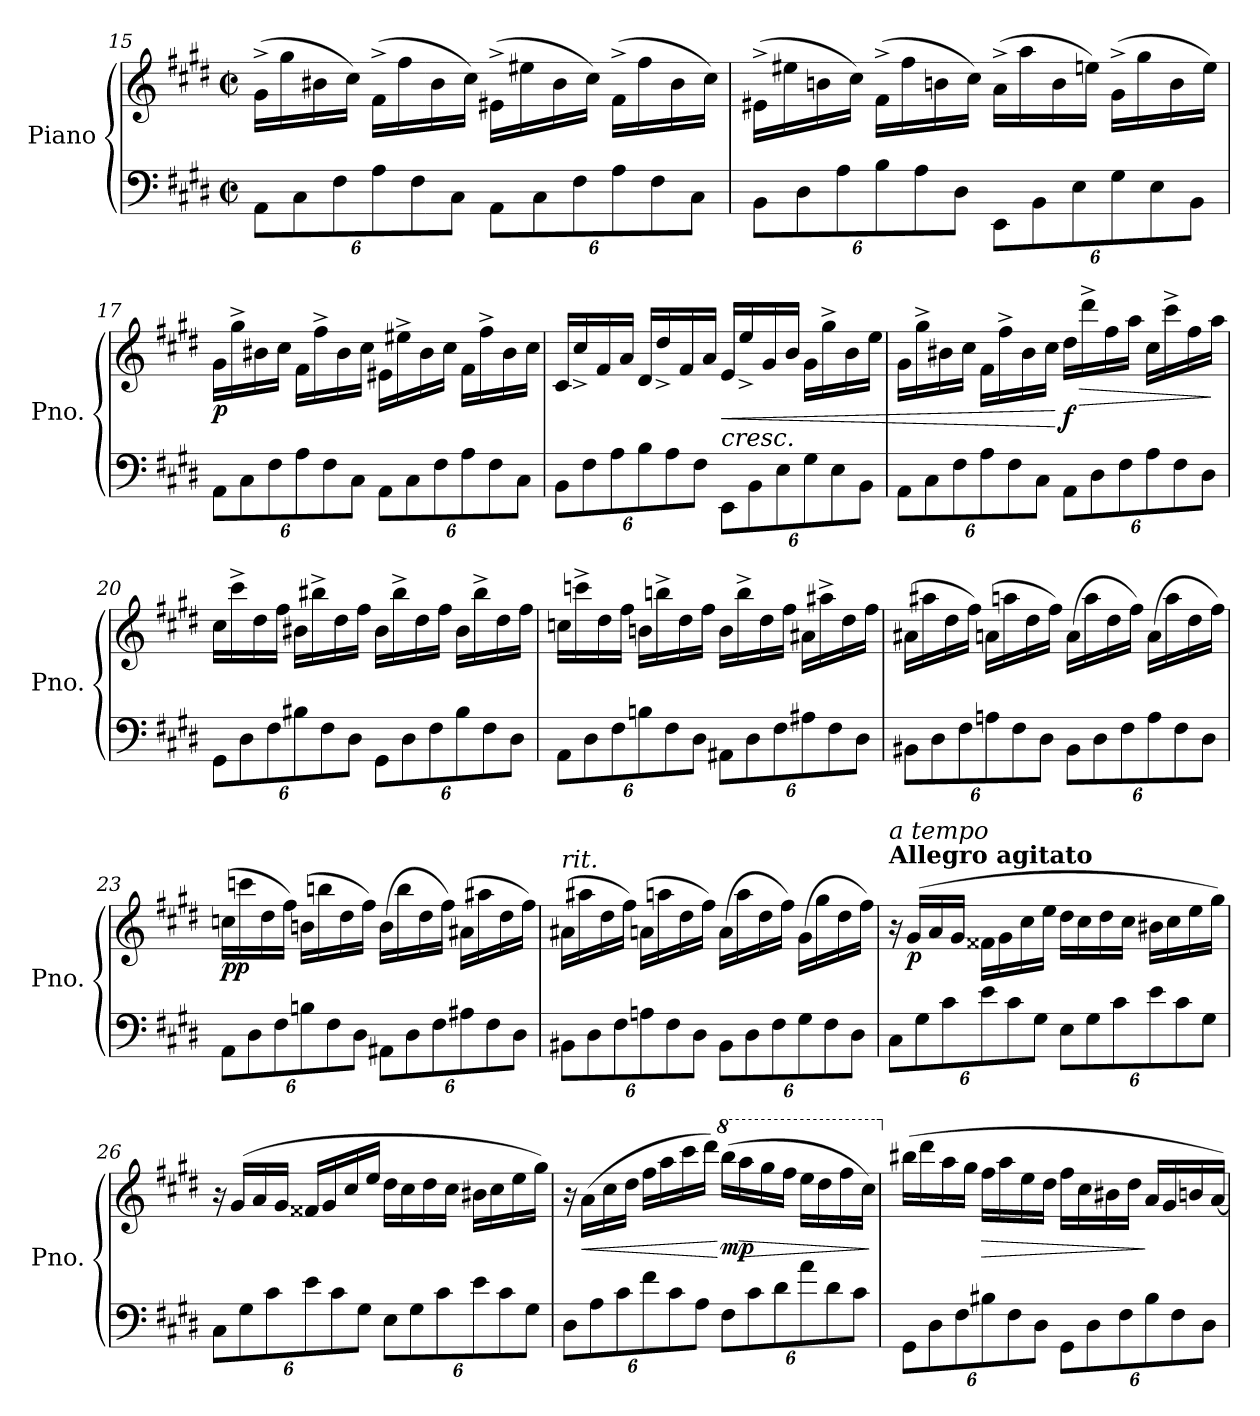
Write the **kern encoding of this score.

**kern	**kern	**dynam
*part1	*part1	*part1
*staff2	*staff1	*staff1/2
*I"Piano	*	*
*I'Pno.	*	*
!!LO:LB:g=z
*clefF4	*clefG2	*
*k[f#c#g#d#]	*k[f#c#g#d#]	*
*M2/2	*M2/2	*
*met(c|)	*met(c|)	*
*Xbrackettup	*	*
=15	=15	=15
12AA\L	(>16g#^\LL	.
.	16gg#\	.
12C#\	.	.
.	16b#X\	.
12F#\	.	.
.	16cc#\JJ)	.
12A\	(>16f#^\LL	.
.	16ff#\	.
12F#\	.	.
.	16b#\	.
12C#\J	.	.
.	16cc#\JJ)	.
12AA\L	(>16e#X^\LL	.
.	16ee#X\	.
12C#\	.	.
.	16b#\	.
12F#\	.	.
.	16cc#\JJ)	.
12A\	(>16f#^\LL	.
.	16ff#\	.
12F#\	.	.
.	16b#\	.
12C#\J	.	.
.	16cc#\JJ)	.
!!LO:PB:g=z
=16	=16	=16
12BB\L	(>16e#X^\LL	.
.	16ee#X\	.
12D#\	.	.
.	16bn\	.
12A\	.	.
.	16cc#\JJ)	.
12B\	(>16f#^\LL	.
.	16ff#\	.
12A\	.	.
.	16bn\	.
12D#\J	.	.
.	16cc#\JJ)	.
12EE\L	(>16a^\LL	.
.	16aa\	.
12BB\	.	.
.	16b\	.
12E\	.	.
.	16een\JJ)	.
12G#\	(>16g#^\LL	.
.	16gg#\	.
12E\	.	.
.	16b\	.
12BB\J	.	.
.	16ee\JJ)	.
!!LO:LB:g=z
=17	=17	=17
!	!	!LO:DY:b
12AA\L	16g#\LL	p
.	16gg#^\	.
12C#\	.	.
.	16b#X\	.
12F#\	.	.
.	16cc#\JJ	.
12A\	16f#\LL	.
.	16ff#^\	.
12F#\	.	.
.	16b#\	.
12C#\J	.	.
.	16cc#\JJ	.
12AA\L	16e#X\LL	.
.	16ee#X^\	.
12C#\	.	.
.	16b#\	.
12F#\	.	.
.	16cc#\JJ	.
12A\	16f#\LL	.
.	16ff#^\	.
12F#\	.	.
.	16b#\	.
12C#\J	.	.
.	16cc#\JJ	.
=18	=18	=18
12BB\L	16c#/LL	.
.	16cc#^/	.
12F#\	.	.
.	16f#/	.
12A\	.	.
.	16a/JJ	.
12B\	16d#/LL	.
.	16dd#^/	.
12A\	.	.
.	16f#/	.
12F#\J	.	.
.	16a/JJ	.
!	!LO:TX:b:i:t=cresc.	!
!	!	!LO:HP:b
12EE\L	16e/LL	<
.	16ee^/	.
12BB\	.	.
.	16g#/	.
12E\	.	.
.	16b/JJ	.
12G#\	16g#\LL	.
.	16gg#^\	.
12E\	.	.
.	16b\	.
12BB\J	.	.
.	16ee\JJ	.
!!LO:LB:g=z
=19	=19	=19
12AA\L	16g#\LL	.
.	16gg#^\	.
12C#\	.	.
.	16b#X\	.
12F#\	.	.
.	16cc#\JJ	.
12A\	16f#\LL	.
.	16ff#^\	.
12F#\	.	.
.	16b#\	.
12C#\J	.	.
.	16cc#\JJ	.
!	!	!LO:HP:n=1:b
!	!	!LO:DY:n=1:b
12AA\L	16dd#\LL	[ > f
.	16ddd#^\	.
12D#\	.	.
.	16ff#\	.
12F#\	.	.
.	16aa\JJ	.
12A\	16cc#\LL	.
.	16ccc#^\	.
12F#\	.	.
.	16ff#\	.
12D#\J	.	.
.	16aa\JJ	]
=20	=20	=20
12GG#\L	16cc#\LL	.
.	16ccc#^\	.
12D#\	.	.
.	16dd#\	.
12F#\	.	.
.	16ff#\JJ	.
12B#X\	16b#X\LL	.
.	16bb#X^\	.
12F#\	.	.
.	16dd#\	.
12D#\J	.	.
.	16ff#\JJ	.
12GG#\L	16b#\LL	.
.	16bb#^\	.
12D#\	.	.
.	16dd#\	.
12F#\	.	.
.	16ff#\JJ	.
12B#\	16b#\LL	.
.	16bb#^\	.
12F#\	.	.
.	16dd#\	.
12D#\J	.	.
.	16ff#\JJ	.
!!LO:LB:g=z
=21	=21	=21
12AA\L	16ccn\LL	.
.	16cccn^\	.
12D#\	.	.
.	16dd#\	.
12F#\	.	.
.	16ff#\JJ	.
12Bn\	16bn\LL	.
.	16bbn^\	.
12F#\	.	.
.	16dd#\	.
12D#\J	.	.
.	16ff#\JJ	.
12AA#X\L	16b\LL	.
.	16bb^\	.
12D#\	.	.
.	16dd#\	.
12F#\	.	.
.	16ff#\JJ	.
12A#X\	16a#X\LL	.
.	16aa#X^\	.
12F#\	.	.
.	16dd#\	.
12D#\J	.	.
.	16ff#\JJ	.
!!LO:LB:g=z
=22	=22	=22
12BB#X\L	(>16a#X\LL	.
.	16aa#X\	.
12D#\	.	.
.	16dd#\	.
12F#\	.	.
.	16ff#\JJ)	.
12An\	(>16an\LL	.
.	16aan\	.
12F#\	.	.
.	16dd#\	.
12D#\J	.	.
.	16ff#\JJ)	.
12BB#\L	(>16a\LL	.
.	16aa\	.
12D#\	.	.
.	16dd#\	.
12F#\	.	.
.	16ff#\JJ)	.
12A\	(>16a\LL	.
.	16aa\	.
12F#\	.	.
.	16dd#\	.
12D#\J	.	.
.	16ff#\JJ)	.
!!LO:PB:g=z
=23	=23	=23
!	!	!LO:DY:b
12AA\L	(>16ccn\LL	pp
.	16cccn\	.
12D#\	.	.
.	16dd#\	.
12F#\	.	.
.	16ff#\JJ)	.
12Bn\	(>16bn\LL	.
.	16bbn\	.
12F#\	.	.
.	16dd#\	.
12D#\J	.	.
.	16ff#\JJ)	.
12AA#X\L	(>16b\LL	.
.	16bb\	.
12D#\	.	.
.	16dd#\	.
12F#\	.	.
.	16ff#\JJ)	.
12A#X\	(>16a#X\LL	.
.	16aa#X\	.
12F#\	.	.
.	16dd#\	.
12D#\J	.	.
.	16ff#\JJ)	.
!!LO:LB:g=z
=24	=24	=24
*	*MM150	*
!	!LO:TX:a:i:t=rit.	!
12BB#X\L	(>16a#X\LL	.
.	16aa#X\	.
12D#\	.	.
.	16dd#\	.
12F#\	.	.
.	16ff#\JJ)	.
*	*MM144	*
12An\	(>16an\LL	.
.	16aan\	.
12F#\	.	.
.	16dd#\	.
12D#\J	.	.
.	16ff#\JJ)	.
*	*MM138	*
12BB#\L	(>16a\LL	.
.	16aa\	.
12D#\	.	.
.	16dd#\	.
12F#\	.	.
.	16ff#\JJ)	.
*	*MM132	*
12G#\	(>16g#\LL	.
.	16gg#\	.
12F#\	.	.
.	16dd#\	.
12D#\J	.	.
.	16ff#\JJ)	.
!!LO:LB:g=z
=25	=25	=25
!	!LO:TX:a:B:t=Allegro agitato	!
!	!LO:TX:a:i:t=a tempo	!
12C#\L	16r	.
!	!	!LO:DY:b
.	(>16g#/LL	p
12G#\	.	.
.	16a/	.
12c#\	.	.
.	16g#/JJ	.
12e\	16f##X\LL	.
.	16g#\	.
12c#\	.	.
.	16cc#\	.
12G#\J	.	.
.	16ee\JJ	.
12E\L	16dd#\LL	.
.	16cc#\	.
12G#\	.	.
.	16dd#\	.
12c#\	.	.
.	16cc#\JJ	.
12e\	16b#X\LL	.
.	16cc#\	.
12c#\	.	.
.	16ee\	.
12G#\J	.	.
.	16gg#\JJ)	.
!!LO:LB:g=z
=26	=26	=26
12C#\L	16r	.
.	(>16g#/LL	.
12G#\	.	.
.	16a/	.
12c#\	.	.
.	16g#/JJ	.
12e\	16f##X/LL	.
.	16g#/	.
12c#\	.	.
.	16cc#/	.
12G#\J	.	.
.	16ee/JJ	.
12E\L	16dd#\LL	.
.	16cc#\	.
12G#\	.	.
.	16dd#\	.
12c#\	.	.
.	16cc#\JJ	.
12e\	16b#X\LL	.
.	16cc#\	.
12c#\	.	.
.	16ee\	.
12G#\J	.	.
.	16gg#\JJ)	.
!!LO:LB:g=z
=27	=27	=27
12D#\L	16r	.
!	!	!LO:HP:b
.	(>16a\LL	<
12A\	.	.
.	16cc#\	.
12c#\	.	.
.	16dd#\JJ	.
12f#\	16ff#\LL	.
.	16aa\	.
12c#\	.	.
.	16ccc#\	.
12A\J	.	.
.	16ddd#\JJ)	.
*	*8va	*
!	!	!LO:DY:n=1:b
12F#\L	(>16bbb\LL	[ mp
!	!	!LO:HP:b
.	16aaa\	>
12c#\	.	.
.	16ggg#\	.
12d#\	.	.
.	16fff#\JJ	.
12a\	16eee\LL	.
.	16ddd#\	.
12d#\	.	.
.	16fff#\	.
12c#\J	.	.
.	16ccc#\JJ)	.
.	.	]
=28	=28	=28
*	*X8va	*
12GG#\L	(>16bb#X\LL	.
.	16ddd#\	.
12D#\	.	.
.	16aa\	.
12F#\	.	.
.	16gg#\JJ	.
!	!	!LO:HP:b
12B#X\	16ff#\LL	>
.	16aa\	.
12F#\	.	.
.	16ee\	.
12D#\J	.	.
.	16dd#\JJ	.
12GG#\L	16ff#\LL	.
.	16cc#\	.
12D#\	.	.
.	16b#X\	.
12F#\	.	.
.	16dd#\JJ	.
12B#\	16a/LL	]
.	16g#/	.
12F#\	.	.
.	16bn/	.
12D#\J	.	.
.	[16a/JJ)	.
=	=	=
*-	*-	*-
